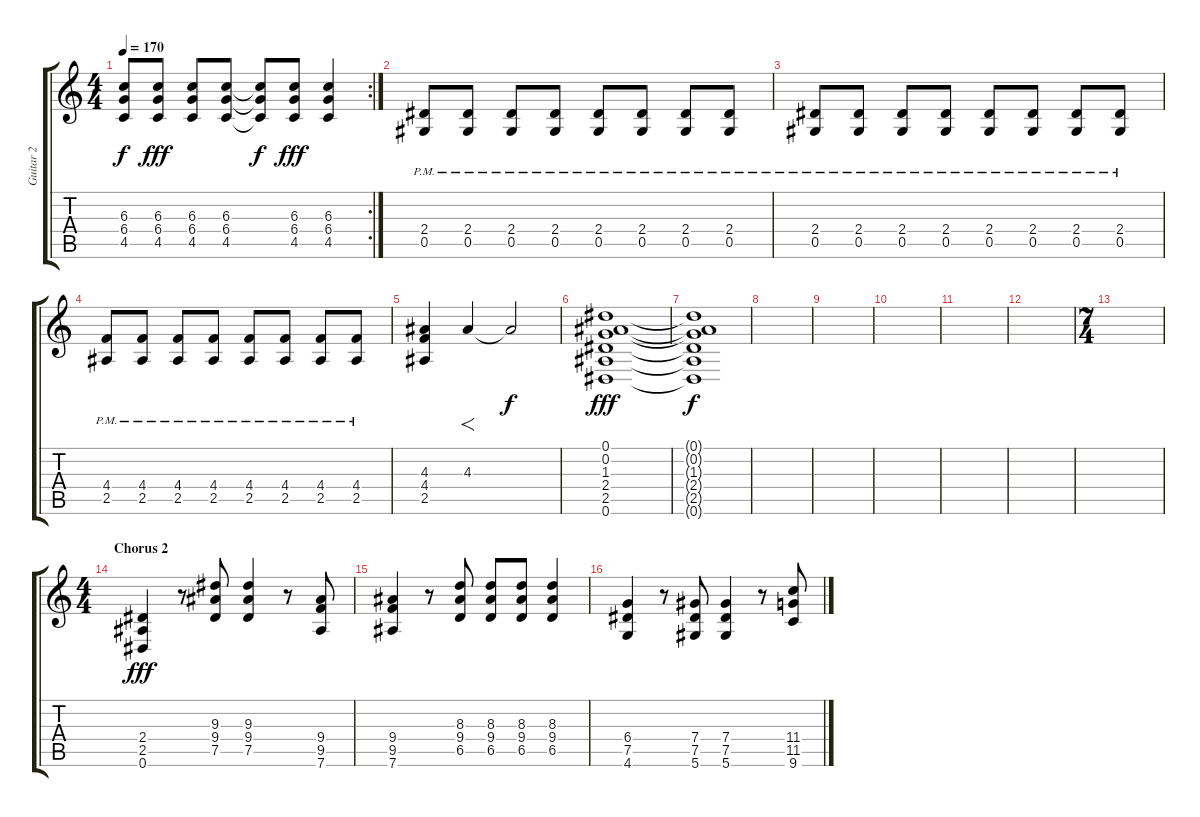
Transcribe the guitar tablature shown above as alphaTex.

\track ("Guitar 2" "Guitar 2") {instrument distortionguitar}
\staff {score tabs}
\tuning (Eb4 Bb3 Gb3 Db3 Ab2 Eb2) {hide}
\rc 2
\ts (4 4)
\tempo 170
\clef g2
\ks c
(6.3{t} 6.4{t} 4.5{t}).8{dy f} (6.3 6.4 4.5).8{dy fff} (6.3 6.4 4.5).8 (6.3 6.4 4.5).8 (6.3{t} 6.4{t} 4.5{t}).8{dy f} (6.3 6.4 4.5).8{dy fff} (6.3 6.4 4.5).4 |
(2.4{pm} 0.5{pm}).8 (2.4{pm} 0.5{pm}).8 (2.4{pm} 0.5{pm}).8 (2.4{pm} 0.5{pm}).8 (2.4{pm} 0.5{pm}).8 (2.4{pm} 0.5{pm}).8 (2.4{pm} 0.5{pm}).8 (2.4{pm} 0.5{pm}).8 |
(2.4{pm} 0.5{pm}).8 (2.4{pm} 0.5{pm}).8 (2.4{pm} 0.5{pm}).8 (2.4{pm} 0.5{pm}).8 (2.4{pm} 0.5{pm}).8 (2.4{pm} 0.5{pm}).8 (2.4{pm} 0.5{pm}).8 (2.4{pm} 0.5{pm}).8 |
(4.4{pm} 2.5{pm}).8 (4.4{pm} 2.5{pm}).8 (4.4{pm} 2.5{pm}).8 (4.4{pm} 2.5{pm}).8 (4.4{pm} 2.5{pm}).8 (4.4{pm} 2.5{pm}).8 (4.4{pm} 2.5{pm}).8 (4.4{pm} 2.5{pm}).8 |
(4.3 4.4 2.5).4 4.3.4{f} 4.3{t}.2{dy f} |
(0.1 0.2 1.3 2.4 2.5 0.6).1{dy fff} |
(0.1{t} 0.2{t} 1.3{t} 2.4{t} 2.5{t} 0.6{t}).1{dy f} |
|
|
|
|
|
\ts (7 4)
|
\ts (4 4)
\section ("" "Chorus 2")
(2.4 2.5 0.6).4{dy fff} r.8 (9.3 9.4 7.5).8 (9.3 9.4 7.5).4 r.8 (9.4 9.5 7.6).8 |
(9.4 9.5 7.6).4 r.8 (8.3 9.4 6.5).8 (8.3 9.4 6.5).8 (8.3 9.4 6.5).8 (8.3 9.4 6.5).4 |
(6.4 7.5 4.6).4 r.8 (7.4 7.5 5.6).8 (7.4 7.5 5.6).4 r.8 (11.4 11.5 9.6).8
